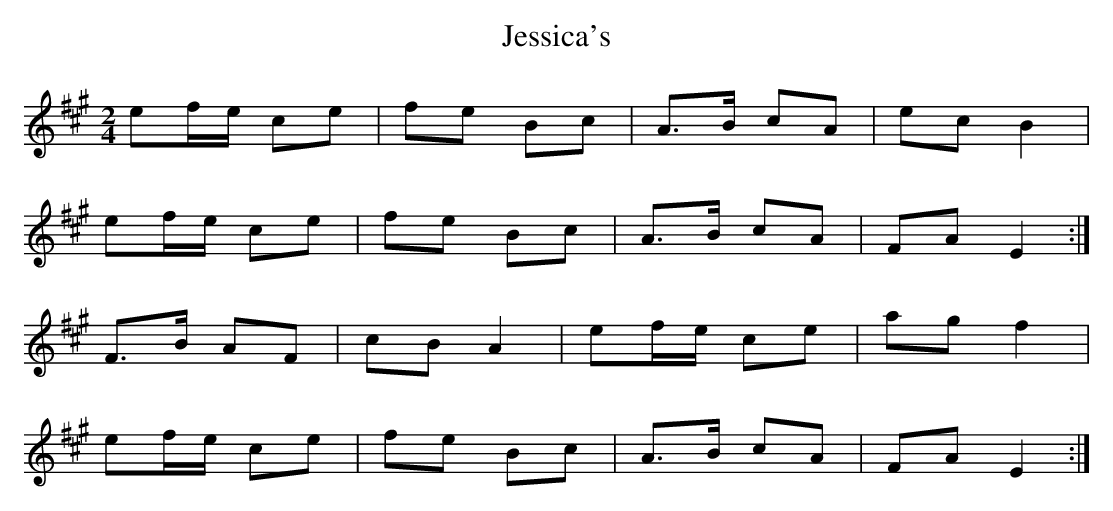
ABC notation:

X:1
T:Jessica's
M:2/4
L:1/8
K:A Major
ef/e/ ce|fe Bc|A3/2B/ cA|ec B2|!
ef/e/ ce|fe Bc|A3/2B/ cA|FA E2:|!
F3/2B/ AF|cB A2|ef/e/ ce|ag f2|!
ef/e/ ce|fe Bc|A3/2B/ cA|FA E2:|!
